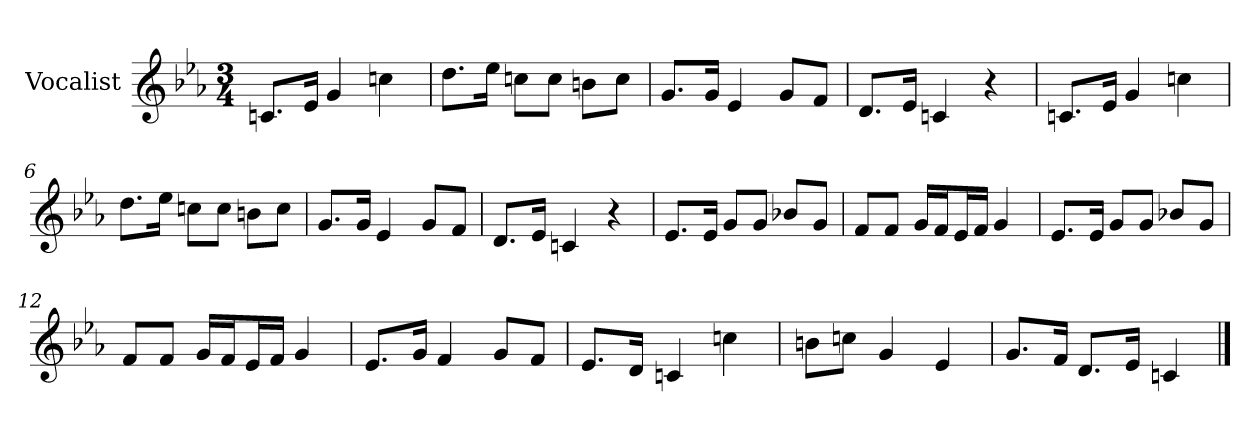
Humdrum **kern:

**kern
*part1
*staff1
*I"Vocalist
*k[b-e-a-]
*c:
*M3/4
=1
8.cnL
16e-Jk
4g
4ccn
=2
8.ddL
16ee-Jk
8ccnL
8ccJ
8bL
8ccJ
=3
8.gL
16gJk
4e-
8gL
8fJ
=4
8.dL
16e-Jk
4cn
4r
=5
8.cnL
16e-Jk
4g
4ccn
=6
8.ddL
16ee-Jk
8ccnL
8ccJ
8bL
8ccJ
=7
8.gL
16gJk
4e-
8gL
8fJ
=8
8.dL
16e-Jk
4cn
4r
=9
8.e-L
16e-Jk
8gL
8gJ
8b-XL
8gJ
=10
8fL
8fJ
16gLL
16fJ
16e-L
16fJJ
4g
=11
8.e-L
16e-Jk
8gL
8gJ
8b-XL
8gJ
=12
8fL
8fJ
16gLL
16fJ
16e-L
16fJJ
4g
=13
8.e-L
16gJk
4f
8gL
8fJ
=14
8.e-L
16dJk
4cn
4ccn
=15
8bL
8ccnJ
4g
4e-
=16
8.gL
16fJk
8.dL
16e-Jk
4cn
==
*-
